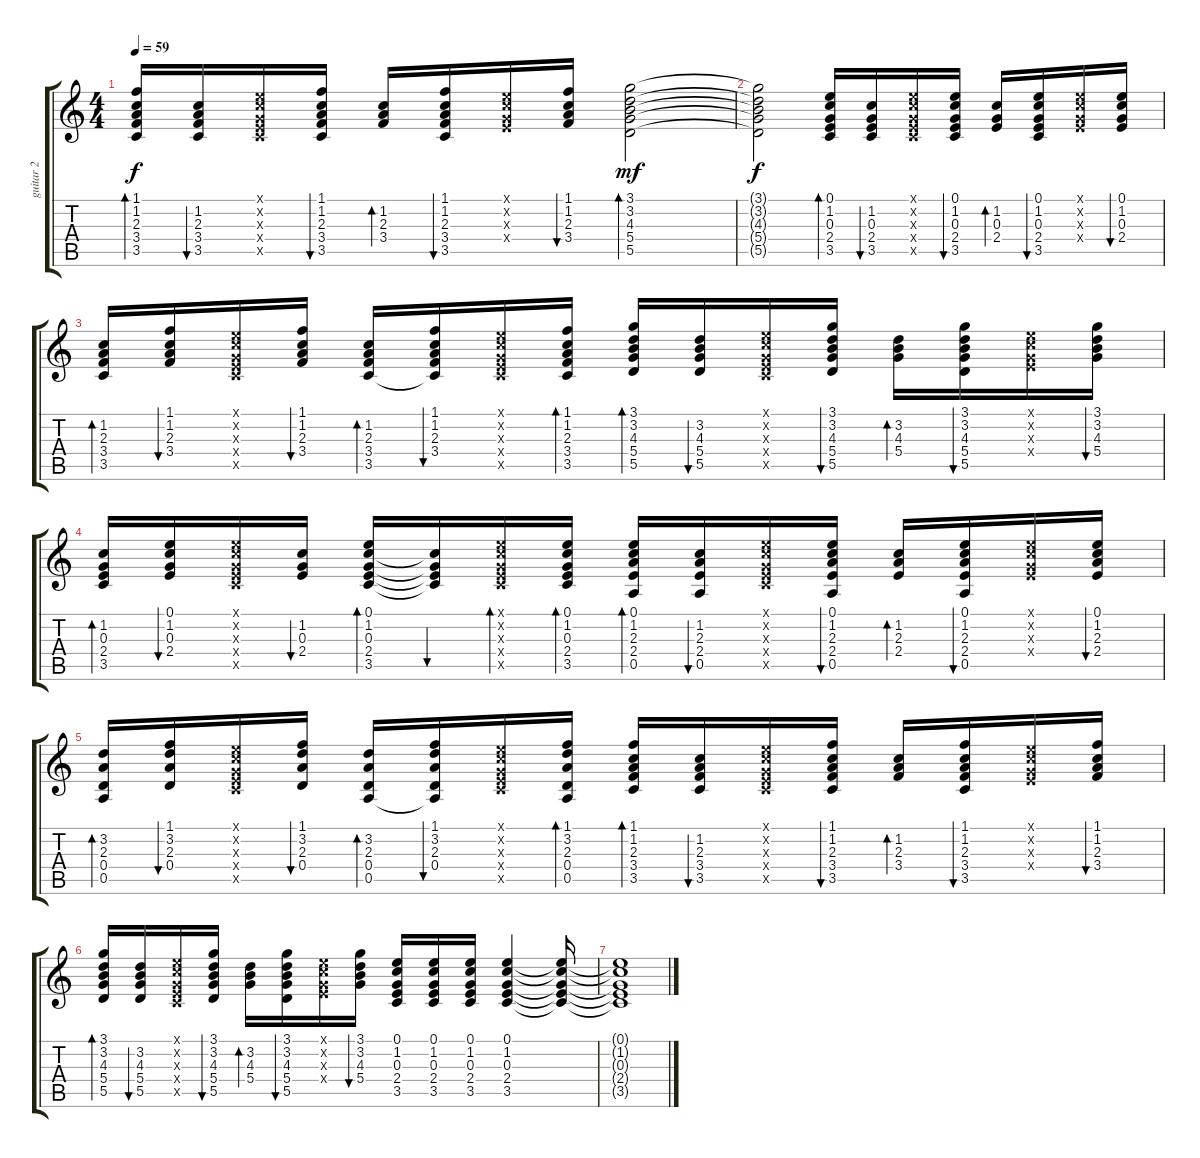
\track ("guitar 2" "guitar 2") {instrument electricguitarclean}
\staff {score tabs}
\tuning (E4 B3 G3 D3 A2 E2) {hide}
\ts (4 4)
\tempo 59
\clef g2
\ks c
(1.1 1.2 2.3 3.4 3.5).16{bd 30 dy f} (1.2 2.3 3.4 3.5).16{bu 30} (0.1{x} 1.2{x} 0.3{x} 2.4{x} 3.5{x}).16 (1.1 1.2 2.3 3.4 3.5).16{bu 30} (1.2 2.3 3.4).16{bd 30} (1.1 1.2 2.3 3.4 3.5).16{bu 30} (0.1{x} 1.2{x} 0.3{x} 2.4{x}).16 (1.1 1.2 2.3 3.4).16{bu 30} (3.1 3.2 4.3 5.4 5.5).2{bd 120 dy mf} |
(3.1{t} 3.2{t} 4.3{t} 5.4{t} 5.5{t}).2{dy f} (0.1 1.2 0.3 2.4 3.5).16{bd 30} (1.2 0.3 2.4 3.5).16{bu 30} (0.1{x} 1.2{x} 0.3{x} 2.4{x} 3.5{x}).16 (0.1 1.2 0.3 2.4 3.5).16{bu 30} (1.2 0.3 2.4).16{bd 30} (0.1 1.2 0.3 2.4 3.5).16{bu 30} (0.1{x} 1.2{x} 0.3{x} 2.4{x}).16 (0.1 1.2 0.3 2.4).16{bu 30} |
(1.2 2.3 3.4 3.5).16{bd 30} (1.1 1.2 2.3 3.4).16{bu 30} (0.1{x} 1.2{x} 0.3{x} 2.4{x} 3.5{x}).16 (1.1 1.2 2.3 3.4).16{bu 30} (1.2 2.3 3.4 3.5).16{bd 30} (1.1 1.2 2.3 3.4 3.5{t}).16{bu 60} (0.1{x} 1.2{x} 0.3{x} 2.4{x} 3.5{x}).16 (1.1 1.2 2.3 3.4 3.5).16{bd 30} (3.1 3.2 4.3 5.4 5.5).16{bd 30} (3.2 4.3 5.4 5.5).16{bu 30} (0.1{x} 1.2{x} 0.3{x} 2.4{x} 3.5{x}).16 (3.1 3.2 4.3 5.4 5.5).16{bu 30} (3.2 4.3 5.4).16{bd 30} (3.1 3.2 4.3 5.4 5.5).16{bu 30} (0.1{x} 1.2{x} 0.3{x} 2.4{x}).16 (3.1 3.2 4.3 5.4).16{bu 30} |
(1.2 0.3 2.4 3.5).16{bd 30} (0.1 1.2 0.3 2.4).16{bu 30} (0.1{x} 1.2{x} 0.3{x} 2.4{x} 3.5{x}).16 (1.2 0.3 2.4).16{bu 30} (0.1 1.2 0.3 2.4 3.5).16{bd 30} (1.2{t} 0.3{t} 2.4{t} 3.5{t}).16{bu 60} (0.1{x} 1.2{x} 0.3{x} 2.4{x} 3.5{x}).16{bd 30} (0.1 1.2 0.3 2.4 3.5).16{bd 30} (0.1 1.2 2.3 2.4 0.5).16{bd 30} (1.2 2.3 2.4 0.5).16{bu 30} (0.1{x} 1.2{x} 0.3{x} 2.4{x} 3.5{x}).16 (0.1 1.2 2.3 2.4 0.5).16{bu 30} (1.2 2.3 2.4).16{bd 30} (0.1 1.2 2.3 2.4 0.5).16{bu 30} (0.1{x} 1.2{x} 0.3{x} 2.4{x}).16 (0.1 1.2 2.3 2.4).16{bu 30} |
(3.2 2.3 0.4 0.5).16{bd 30} (1.1 3.2 2.3 0.4).16{bu 30} (0.1{x} 1.2{x} 0.3{x} 2.4{x} 3.5{x}).16 (1.1 3.2 2.3 0.4).16{bu 30} (3.2 2.3 0.4 0.5).16{bd 30} (1.1 3.2 2.3 0.4 0.5{t}).16{bu 60} (0.1{x} 1.2{x} 0.3{x} 2.4{x} 3.5{x}).16 (1.1 3.2 2.3 0.4 0.5).16{bd 30} (1.1 1.2 2.3 3.4 3.5).16{bd 30} (1.2 2.3 3.4 3.5).16{bu 30} (0.1{x} 1.2{x} 0.3{x} 2.4{x} 3.5{x}).16 (1.1 1.2 2.3 3.4 3.5).16{bu 30} (1.2 2.3 3.4).16{bd 30} (1.1 1.2 2.3 3.4 3.5).16{bu 30} (0.1{x} 1.2{x} 0.3{x} 2.4{x}).16 (1.1 1.2 2.3 3.4).16{bu 30} |
(3.1 3.2 4.3 5.4 5.5).16{bd 30} (3.2 4.3 5.4 5.5).16{bu 30} (0.1{x} 1.2{x} 0.3{x} 2.4{x} 3.5{x}).16 (3.1 3.2 4.3 5.4 5.5).16{bu 30} (3.2 4.3 5.4).16{bd 30} (3.1 3.2 4.3 5.4 5.5).16{bu 30} (0.1{x} 1.2{x} 0.3{x} 2.4{x}).16 (3.1 3.2 4.3 5.4).16{bu 30} (0.1 1.2 0.3 2.4 3.5).16 (0.1 1.2 0.3 2.4 3.5).16 (0.1 1.2 0.3 2.4 3.5).16 (0.1 1.2 0.3 2.4 3.5).4 (0.1{t} 1.2{t} 0.3{t} 2.4{t} 3.5{t}).16 |
(0.1{t} 1.2{t} 0.3{t} 2.4{t} 3.5{t}).1
